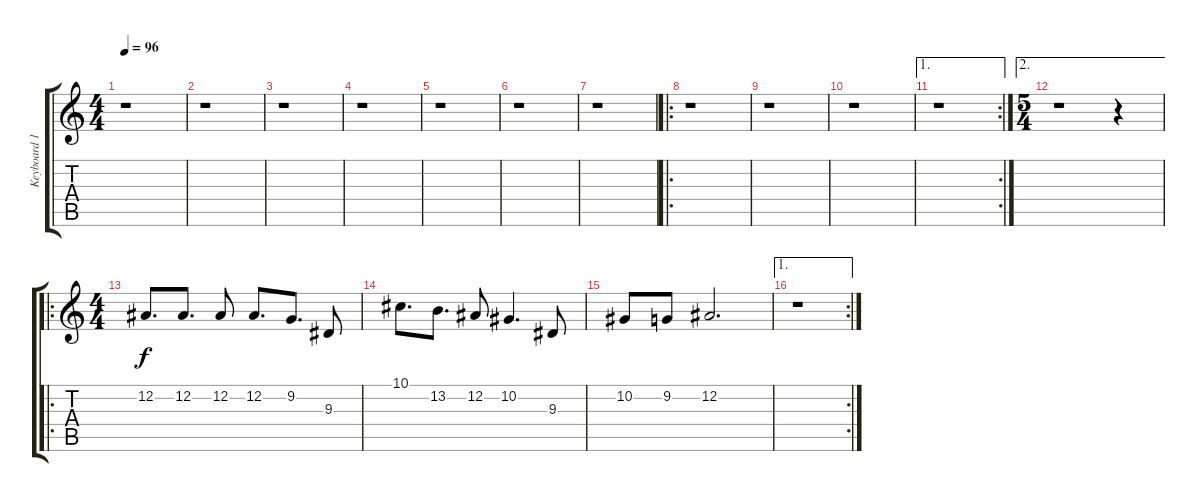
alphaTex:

\track ("Keyboard 1" "Keyboard 1") {instrument violin}
\staff {score tabs}
\tuning (Eb4 Bb3 Gb3 Db3 Ab2 Eb2) {hide}
\ts (4 4)
\tempo 96
\clef g2
\ks c
r.1{dy f} |
r.1 |
r.1 |
r.1 |
r.1 |
r.1 |
r.1 |
\ro
r.1 |
r.1 |
r.1 |
\ae 1
\rc 2
r.1 |
\ae 2
\ts (5 4)
r.1 r.4 |
\ro
\ts (4 4)
12.2.8{d} 12.2.8{d} 12.2.8 12.2.8{d} 9.2.8{d} 9.3.8 |
10.1.8{d} 13.2.8{d} 12.2.8 10.2.4{d} 9.3.8 |
10.2.8 9.2.8 12.2.2{d} |
\ae 1
\rc 2
r.1
